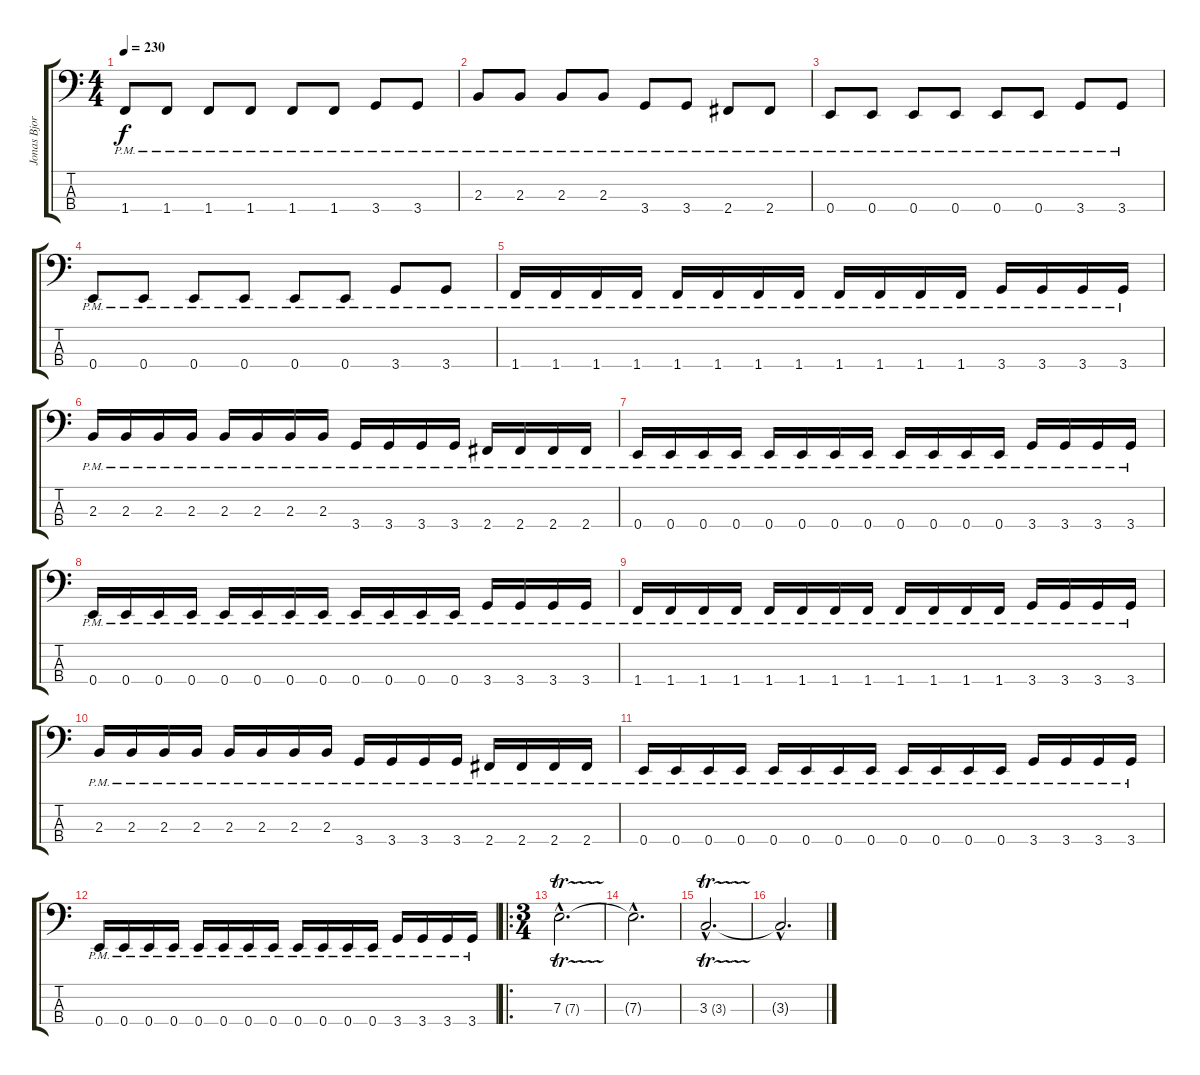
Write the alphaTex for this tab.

\track ("Jonas Bjorler - Bass" "Jonas Bjor") {instrument electricbasspick}
\staff {score tabs}
\tuning (G2 D2 A1 E1) {hide}
\ts (4 4)
\tempo 230
\clef f4
\ks c
1.4{pm}.8{dy f} 1.4{pm}.8 1.4{pm}.8 1.4{pm}.8 1.4{pm}.8 1.4{pm}.8 3.4{pm}.8 3.4{pm}.8 |
2.3{pm}.8 2.3{pm}.8 2.3{pm}.8 2.3{pm}.8 3.4{pm}.8 3.4{pm}.8 2.4{pm}.8 2.4{pm}.8 |
0.4{pm}.8 0.4{pm}.8 0.4{pm}.8 0.4{pm}.8 0.4{pm}.8 0.4{pm}.8 3.4{pm}.8 3.4{pm}.8 |
0.4{pm}.8 0.4{pm}.8 0.4{pm}.8 0.4{pm}.8 0.4{pm}.8 0.4{pm}.8 3.4{pm}.8 3.4{pm}.8 |
1.4{pm}.16 1.4{pm}.16 1.4{pm}.16 1.4{pm}.16 1.4{pm}.16 1.4{pm}.16 1.4{pm}.16 1.4{pm}.16 1.4{pm}.16 1.4{pm}.16 1.4{pm}.16 1.4{pm}.16 3.4{pm}.16 3.4{pm}.16 3.4{pm}.16 3.4{pm}.16 |
2.3{pm}.16 2.3{pm}.16 2.3{pm}.16 2.3{pm}.16 2.3{pm}.16 2.3{pm}.16 2.3{pm}.16 2.3{pm}.16 3.4{pm}.16 3.4{pm}.16 3.4{pm}.16 3.4{pm}.16 2.4{pm}.16 2.4{pm}.16 2.4{pm}.16 2.4{pm}.16 |
0.4{pm}.16 0.4{pm}.16 0.4{pm}.16 0.4{pm}.16 0.4{pm}.16 0.4{pm}.16 0.4{pm}.16 0.4{pm}.16 0.4{pm}.16 0.4{pm}.16 0.4{pm}.16 0.4{pm}.16 3.4{pm}.16 3.4{pm}.16 3.4{pm}.16 3.4{pm}.16 |
0.4{pm}.16 0.4{pm}.16 0.4{pm}.16 0.4{pm}.16 0.4{pm}.16 0.4{pm}.16 0.4{pm}.16 0.4{pm}.16 0.4{pm}.16 0.4{pm}.16 0.4{pm}.16 0.4{pm}.16 3.4{pm}.16 3.4{pm}.16 3.4{pm}.16 3.4{pm}.16 |
1.4{pm}.16 1.4{pm}.16 1.4{pm}.16 1.4{pm}.16 1.4{pm}.16 1.4{pm}.16 1.4{pm}.16 1.4{pm}.16 1.4{pm}.16 1.4{pm}.16 1.4{pm}.16 1.4{pm}.16 3.4{pm}.16 3.4{pm}.16 3.4{pm}.16 3.4{pm}.16 |
2.3{pm}.16 2.3{pm}.16 2.3{pm}.16 2.3{pm}.16 2.3{pm}.16 2.3{pm}.16 2.3{pm}.16 2.3{pm}.16 3.4{pm}.16 3.4{pm}.16 3.4{pm}.16 3.4{pm}.16 2.4{pm}.16 2.4{pm}.16 2.4{pm}.16 2.4{pm}.16 |
0.4{pm}.16 0.4{pm}.16 0.4{pm}.16 0.4{pm}.16 0.4{pm}.16 0.4{pm}.16 0.4{pm}.16 0.4{pm}.16 0.4{pm}.16 0.4{pm}.16 0.4{pm}.16 0.4{pm}.16 3.4{pm}.16 3.4{pm}.16 3.4{pm}.16 3.4{pm}.16 |
0.4{pm}.16 0.4{pm}.16 0.4{pm}.16 0.4{pm}.16 0.4{pm}.16 0.4{pm}.16 0.4{pm}.16 0.4{pm}.16 0.4{pm}.16 0.4{pm}.16 0.4{pm}.16 0.4{pm}.16 3.4{pm}.16 3.4{pm}.16 3.4{pm}.16 3.4{pm}.16 |
\ro
\ts (3 4)
7.3{tr (7 16) hac}.2{d} |
7.3{hac t}.2{d} |
3.3{tr (3 16) hac}.2{d} |
3.3{hac t}.2{d}
